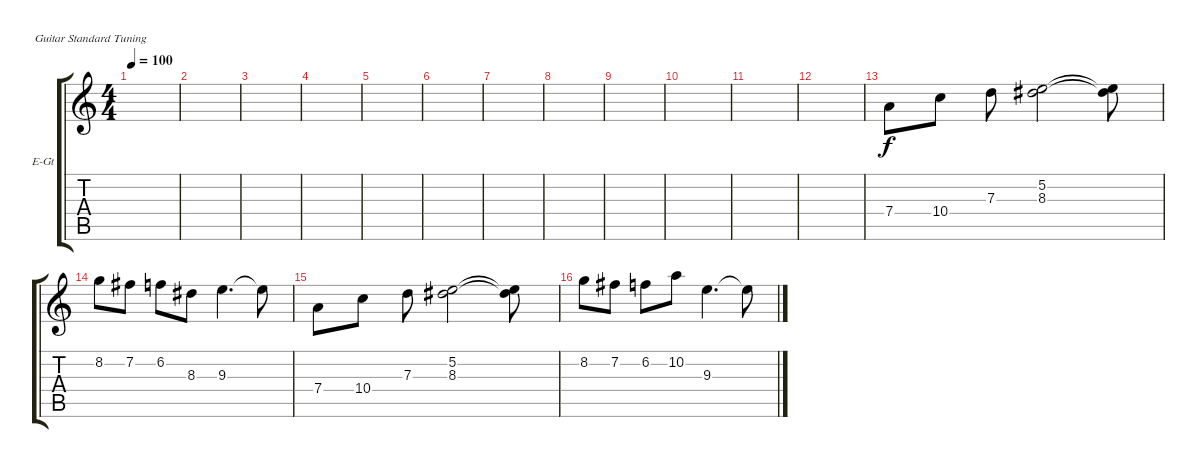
\defaultSystemsLayout 4
\bracketExtendMode groupsimilarinstruments
\firstSystemTrackNameOrientation horizontal
\otherSystemsTrackNameOrientation horizontal
\track ("Electric Guitar" "E-Gt") {instrument distortionguitar}
\staff {score tabs}
\tuning (E4 B3 G3 D3 A2 E2)
\ts (4 4)
\tempo 100
\clef g2
\scale
0.333333
\ks c
|
\scale
0.333333 |
\scale
0.333333 |
\scale
0.333333 |
\scale
0.333333 |
\scale
0.333333 |
\scale
0.333333 |
\scale
0.333333 |
\scale
0.333333 |
\scale
0.333333 |
\scale
0.333333 |
\scale
0.333333 |
\scale
0.333333 7.4.8 10.4.8 7.3.8 (8.3 5.2).2 (8.3{t} 5.2{t}).8 |
\scale
0.333333 8.2.8 7.2.8 6.2.8 8.3.8 9.3.4{d} 9.3{t}.8 |
\scale
0.333333 7.4.8 10.4.8 7.3.8 (8.3 5.2).2 (8.3{t} 5.2{t}).8 |
\scale
0.333333 8.2.8 7.2.8 6.2.8 10.2.8 9.3.4{d} 9.3{t}.8
